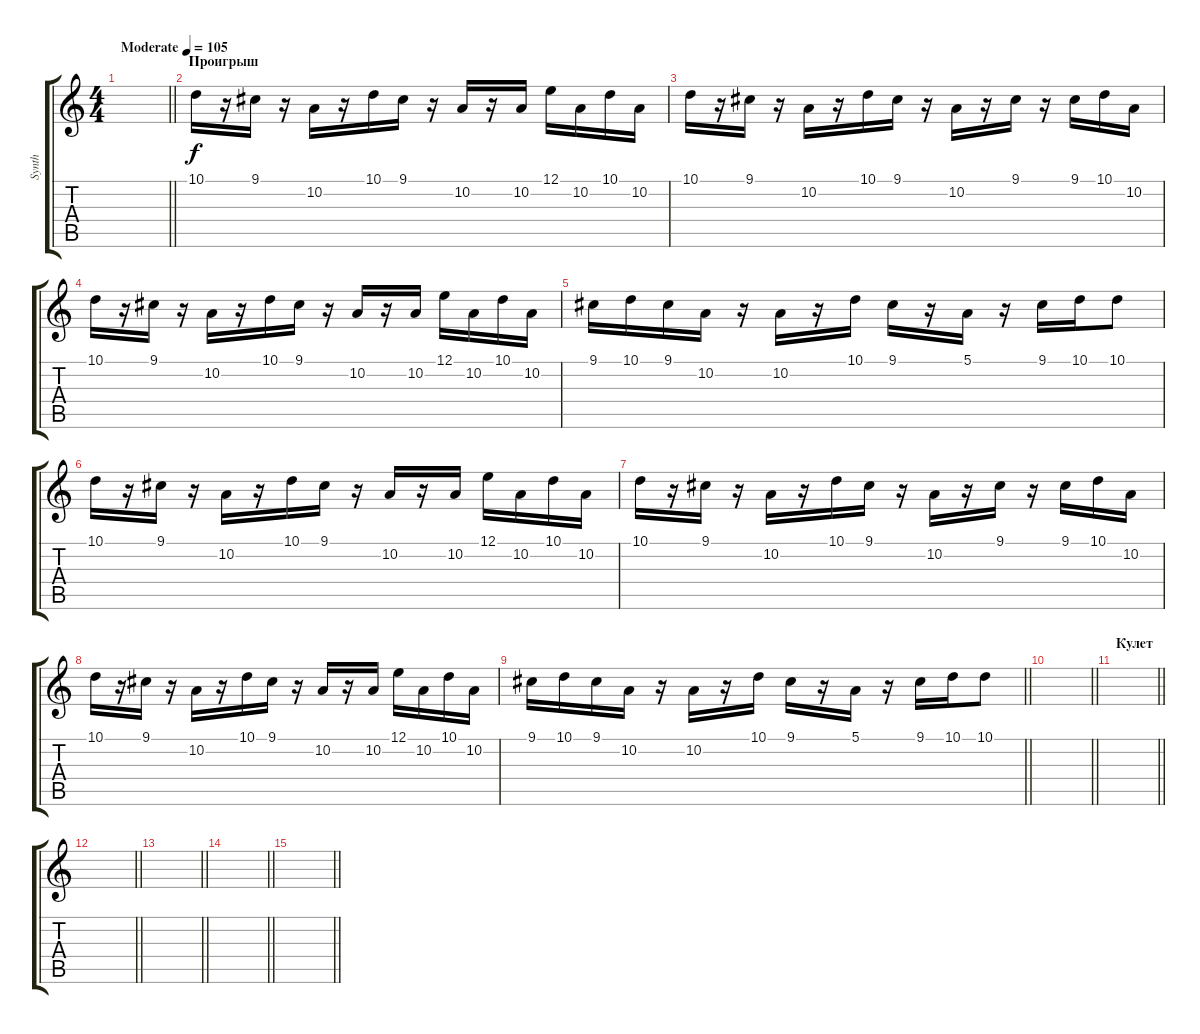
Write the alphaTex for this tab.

\track ("Synth" "Synth") {instrument lead2sawtooth}
\staff {score tabs}
\tuning (E4 B3 G3 D3 A2 E2) {hide}
\ts (4 4)
\tempo (105 "Moderate")
\clef g2
\barLineRight lightlight
\ks c
|
\section ("" "Проигрыш")
10.1.16 r.16 9.1.16 r.16 10.2.16 r.16 10.1.16 9.1.16 r.16 10.2.16 r.16 10.2.16 12.1.16 10.2.16 10.1.16 10.2.16 |
10.1.16 r.16 9.1.16 r.16 10.2.16 r.16 10.1.16 9.1.16 r.16 10.2.16 r.16 9.1.16 r.16 9.1.16 10.1.16 10.2.16 |
10.1.16 r.16 9.1.16 r.16 10.2.16 r.16 10.1.16 9.1.16 r.16 10.2.16 r.16 10.2.16 12.1.16 10.2.16 10.1.16 10.2.16 |
9.1.16 10.1.16 9.1.16 10.2.16 r.16 10.2.16 r.16 10.1.16 9.1.16 r.16 5.1.16 r.16 9.1.16 10.1.16 10.1.8 |
10.1.16 r.16 9.1.16 r.16 10.2.16 r.16 10.1.16 9.1.16 r.16 10.2.16 r.16 10.2.16 12.1.16 10.2.16 10.1.16 10.2.16 |
10.1.16 r.16 9.1.16 r.16 10.2.16 r.16 10.1.16 9.1.16 r.16 10.2.16 r.16 9.1.16 r.16 9.1.16 10.1.16 10.2.16 |
10.1.16 r.16 9.1.16 r.16 10.2.16 r.16 10.1.16 9.1.16 r.16 10.2.16 r.16 10.2.16 12.1.16 10.2.16 10.1.16 10.2.16 |
\barLineRight lightlight
9.1.16 10.1.16 9.1.16 10.2.16 r.16 10.2.16 r.16 10.1.16 9.1.16 r.16 5.1.16 r.16 9.1.16 10.1.16 10.1.8 |
\section ("" "")
\barLineRight lightlight
|
\section ("" "Кулет")
\barLineRight lightlight
|
\barLineRight lightlight
|
\section ("" "")
\barLineRight lightlight
|
\section ("" "")
\barLineRight lightlight
|
\barLineRight lightlight
